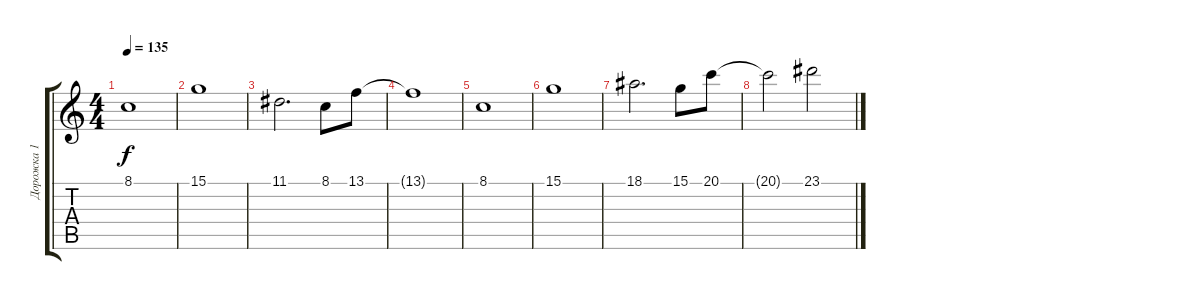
\track ("Дорожка 1" "Дорожка 1") {instrument stringensemble1}
\staff {score tabs}
\tuning (E4 B3 G3 D3 A2 E2) {hide}
\ts (4 4)
\tempo 135
\clef g2
\ks c
8.1.1{dy f} |
15.1.1 |
11.1.2{d} 8.1.8 13.1.8 |
13.1{t}.1 |
8.1.1 |
15.1.1 |
18.1.2{d} 15.1.8 20.1.8 |
20.1{t}.2 23.1.2
